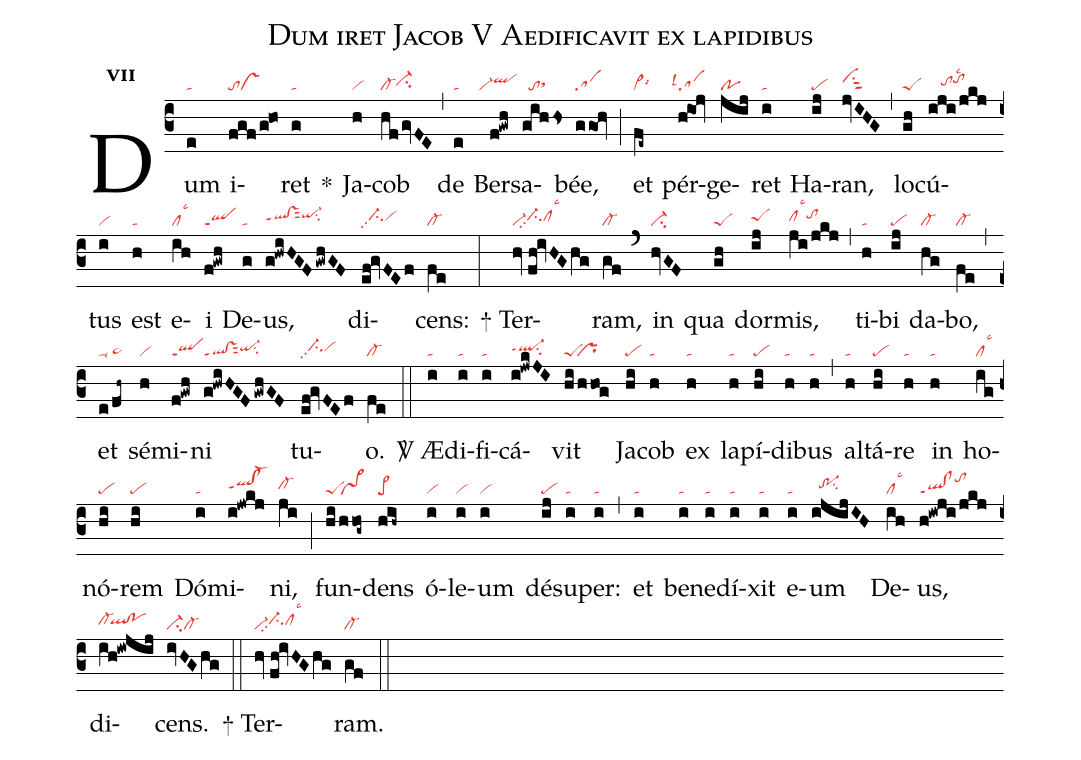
name:Dum iret Jacob V Aedificavit ex lapidibus;
office-part:re;
mode:7;
nabc-lines:1;
%%
initial-style: 1;
name: Dum iret Jacob;
mode: 7;
office-part: Responsorium;
annotation: Resp.;
annotation: vii;
nabc-lines:1;
%%
(c3) Dum(e|ta) i(fgf/g!ho|tovs)ret(g|ta) <sp>*</sp>() Ja(h|vi)cob(hf/gvFE|cl-ci-hh) (,) de(e|ta) Ber(f!gwh|```vi-qlhi)sa(gihhs|//tosthh)bée,(ggoh|sa) (;) et(fe~|vi>lsi6) pér(h!ioj|``salsl4)ge(jij|po)ret(i|ta) Ha(ij|pe)ran,(jvIHG|vihisu1sut2) (,) lo(gh|peS)cú(iji/jkj|////tohhtohilsc2)tus(i|vi) est(h|ta) e(ih|cllsc3)i(f!gwh|qlppt1) De(g|ta)us,(g!hwiHGF/gwhGF|qlhh!vshhppt1sut2qi-hisu2) di(ef!gvFEf|//ci-hhpp2vihh)cens:(fe|cl-) (:)
<sp>+</sp> Ter(hv//fh!ivHGhg|vi-ci-hhpp2clhhlsc3)ram,(gf|cl-) (`) in(hvGF|ci-) qua(gh|peS) dor(ij|peShh)mis,(ji/jkj|clhhlsc3tohi) (,) ti(h|ta)bi(ij|pe) da(hg|cl-)bo,(fe|cl-) (,) et(e/fh~|ta-/ta>hg) sé(h|vi)mi(f!gwh|qlppt1)ni(g!hwiHGF/gwhGF|ql!vsppt1sut2qi-hhsu2) tu(ef!gvFEf|//ci-hhpp2vihh)o.(fe|cl-) (::)

<sp>V/</sp> Æ(i|ta)di(i|ta)fi(i|ta)cá(i!jwkJI|ql-hhppt1su2)vit(hi/hhog|peS``pr) Ja(hi|pe)cob(h|ta) ex(h|ta) la(h|ta)pí(hi|pe)di(h|ta)bus(h|ta) (,) al(h|ta)tá(hi|pe)re(h|ta) in(h|ta) ho(ig|cllsc3)nó(hi|pe)rem(hi|pe) Dó(i|ta)mi(i!jwkj|qlhh!cl-hhppt1)ni,(ji|cl-hh) (;) fun(hi/hhog~|peS`vs>)dens(hih~|pe>) ó(i|vi)le(i|vi)um(i|vi) dé(ij|pe)su(i|ta)per:(i|ta) (,) et(i|ta) be(i|ta)ne(i|ta)dí(i|ta)xit(i|ta) e(i|ta)um(ijijIH|//tr-1hhsu2) De(ih|cllsc3)us,(h!iwji/jkj|ql!clppt1tohk) di(ih!iwjij|cl-hh`qlhh!pohh)cens.(ivHGhg|ci-cl-) (::)
<sp>+</sp> Ter(hv//fh!ivHGhg|vi-ci-hhpp2clhhlsc3)ram.(gf|cl-) (::)
